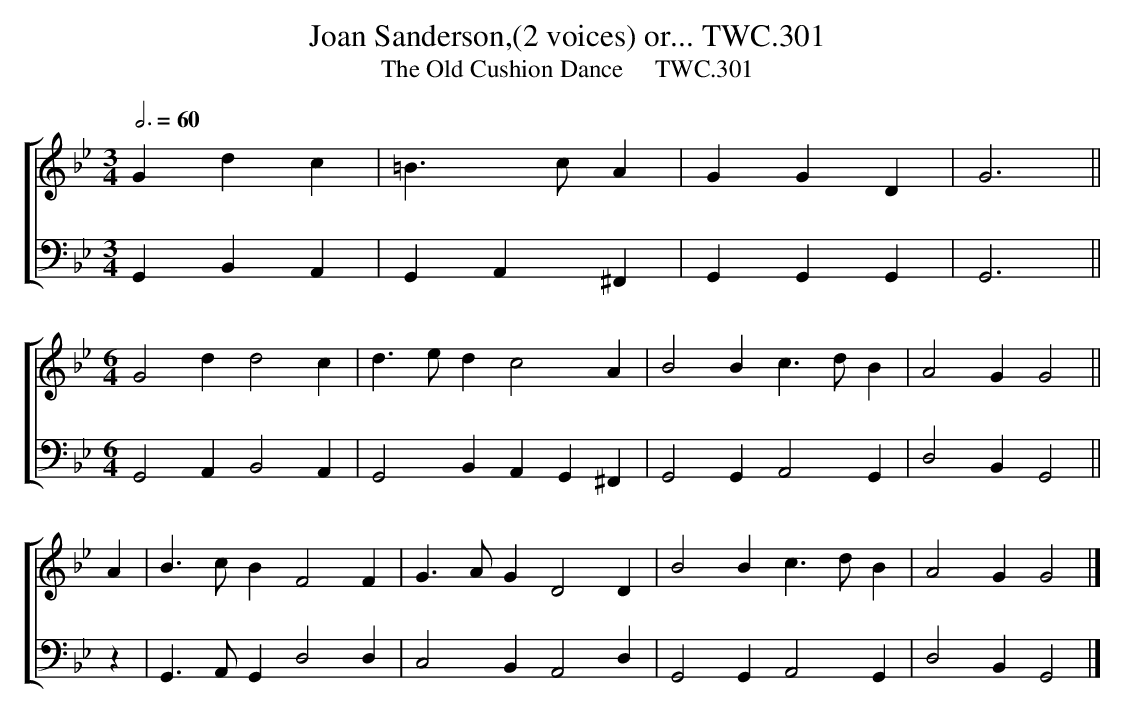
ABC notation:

X:1
T:Joan Sanderson,(2 voices) or... TWC.301
T:Old Cushion Dance     TWC.301, The
L:1/4
%%score [1 2]
M:3/4
Q:3/4=60
K:Gm
V:1
Gdc|=B>cA|GGD|G3 ||
M:6/4
G2d d2c|d>ed c2A|B2B c>dB|A2GG2 ||
A|B>cB F2F|G>AG D2D|B2B c>dB|A2GG2 |]
V:2 clef=bass octave=-2
GBA|GA^F|GGG|G3||
M:6/4
G2AB2A|G2B AG^F|G2G A2G|d2BG2||
z|G>AG d2d|c2B A2d|G2G A2G|d2B G2|]
